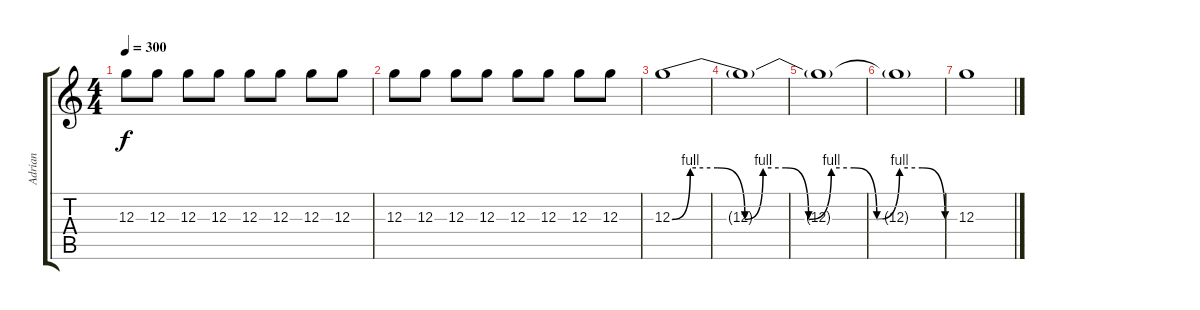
\track ("Adrian" "Adrian") {instrument distortionguitar}
\staff {score tabs}
\tuning (E4 B3 G3 D3 A2 E2) {hide}
\ts (4 4)
\tempo 300
\clef g2
\ks c
12.3.8{dy f} 12.3.8 12.3.8 12.3.8 12.3.8 12.3.8 12.3.8 12.3.8 |
12.3.8 12.3.8 12.3.8 12.3.8 12.3.8 12.3.8 12.3.8 12.3.8 |
12.3{be (custom 0 0 4 4 10 4 16 0 20 4 25 4 30 0 35 4 40 4 45 0 50 4 55 4 60 0)}.1 |
12.3{t}.1 |
12.3{t}.1 |
12.3{t}.1 |
12.3.1
